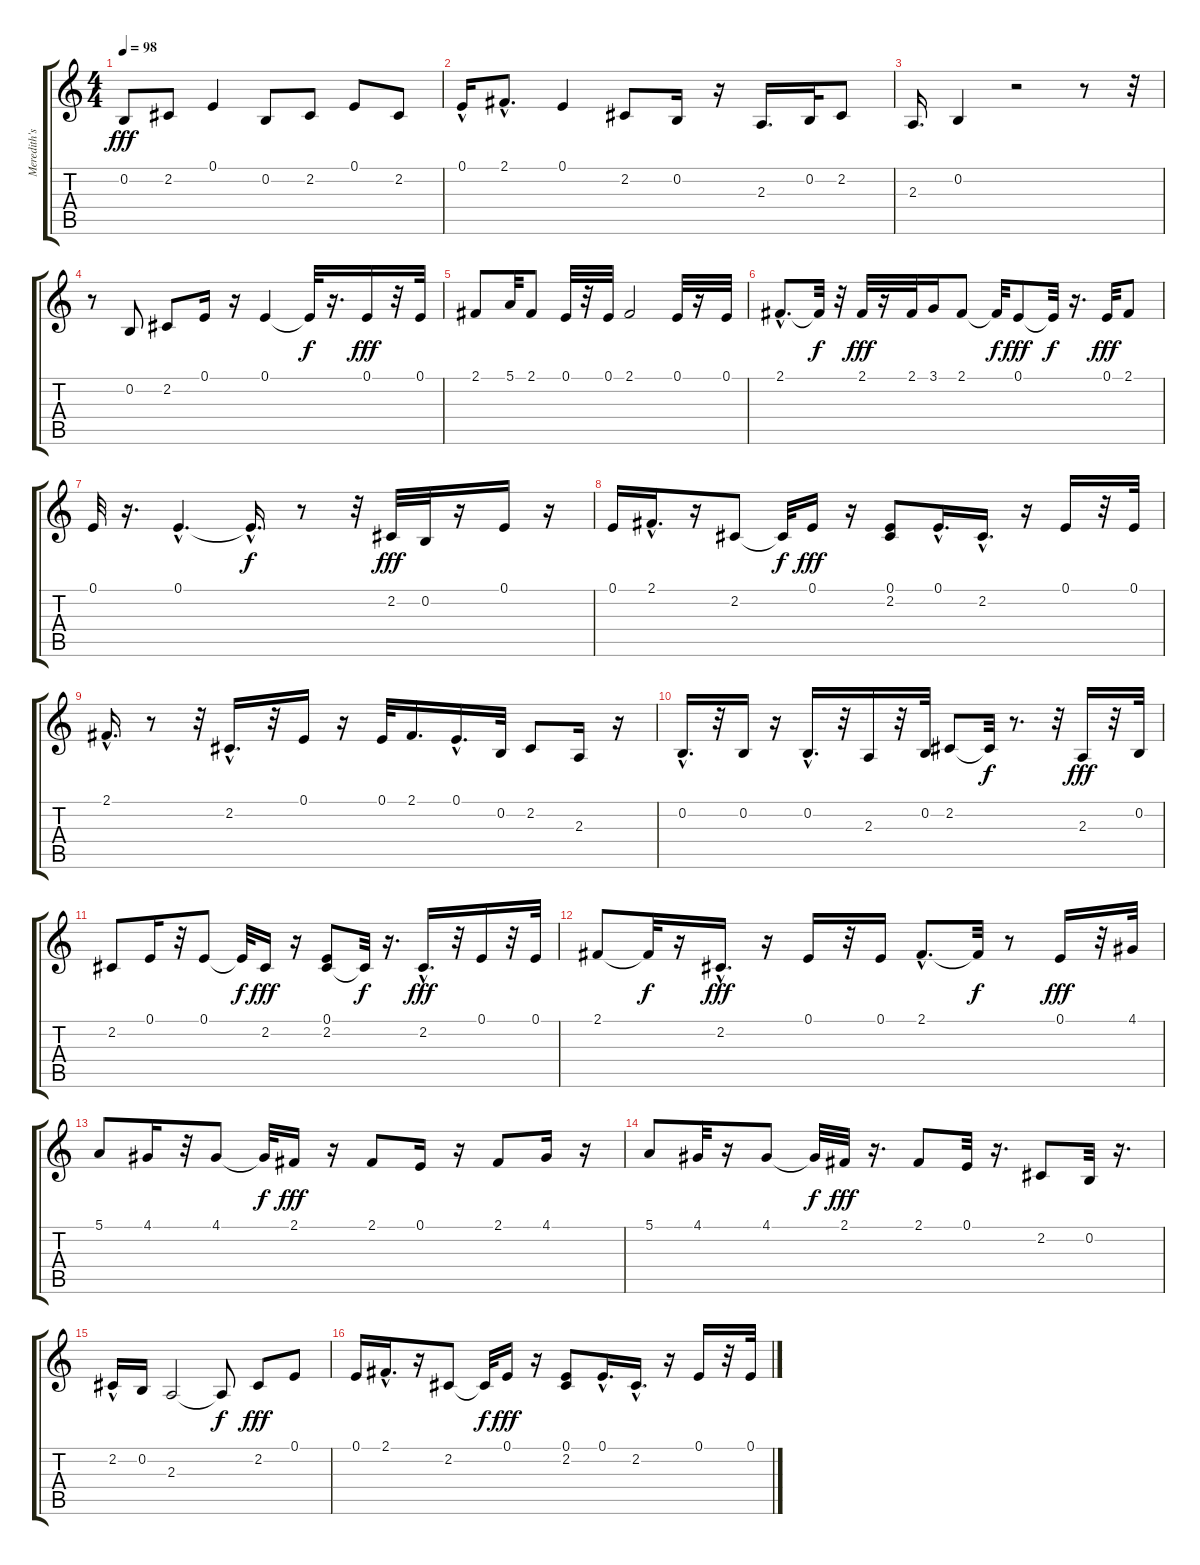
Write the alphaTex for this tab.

\track ("Meredith's Vocals" "Meredith's") {instrument baritonesax}
\staff {score tabs}
\tuning (E4 B3 G3 D3 A2 E2) {hide}
\ts (4 4)
\tempo 98
\clef g2
\ks c
0.2.8{dy fff} 2.2.8 0.1.4 0.2.8 2.2.8 0.1.8 2.2.8 |
0.1{hac}.16 2.1{hac}.8{d} 0.1.4 2.2.8 0.2.16 r.16 2.3.16{d} 0.2.32 2.2.8 |
2.3.16{d} 0.2.4 r.2 r.8 r.32 |
r.8 0.2.8 2.2.8 0.1.16 r.16 0.1.4 0.1{t}.32{dy f} r.16{d} 0.1.16{dy fff} r.32 0.1.32 |
2.1.8 5.1.32 2.1.8 0.1.32 r.32 0.1.32 2.1.2 0.1.32 r.16 0.1.32 |
2.1{hac}.8{d} 2.1{t}.32{dy f} r.32 2.1.32{dy fff} r.16 2.1.32 3.1.16 2.1.8 2.1{t}.32{dy f} 0.1.8{dy fff} 0.1{t}.32{dy f} r.16{d} 0.1.32{dy fff} 2.1.8 |
0.1.32 r.16{d} 0.1{hac}.4{d} 0.1{hac t}.16{d dy f} r.8 r.32 2.2.32{dy fff} 0.2.32 r.16 0.1.16 r.16 |
0.1.16 2.1{hac}.16{d} r.16 2.2.8 2.2{t}.32{dy f} 0.1.16{dy fff} r.16 (0.1 2.2).8 0.1{hac}.16{d} 2.2{hac}.16{d} r.16 0.1.16 r.32 0.1.32 |
2.1{hac}.16{d} r.8 r.32 2.2{hac}.16{d} r.32 0.1.16 r.16 0.1.32 2.1.16{d} 0.1{hac}.16{d} 0.2.32 2.2.8 2.3.16 r.16 |
0.2{hac}.16{d} r.32 0.2.16 r.16 0.2{hac}.16{d} r.32 2.3.16 r.32 0.2.32 2.2.8 2.2{t}.32{dy f} r.8{d} r.32 2.3.16{dy fff} r.32 0.2.32 |
2.2.8 0.1.16 r.32 0.1.8 0.1{t}.32{dy f} 2.2.16{dy fff} r.16 (0.1 2.2).8 2.2{t}.32{dy f} r.16{d} 2.2{hac}.16{d dy fff} r.32 0.1.16 r.32 0.1.32 |
2.1.8 2.1{t}.32{dy f} r.16 2.2{hac}.16{d dy fff} r.16 0.1.16 r.32 0.1.16 2.1{hac}.8{d} 2.1{t}.32{dy f} r.8 0.1.16{dy fff} r.32 4.1.32 |
5.1.8 4.1.16 r.32 4.1.8 4.1{t}.32{dy f} 2.1.16{dy fff} r.16 2.1.8 0.1.16 r.16 2.1.8 4.1.16 r.16 |
5.1.8 4.1.32 r.16 4.1.8 4.1{t}.32{dy f} 2.1.32{dy fff} r.16{d} 2.1.8 0.1.32 r.16{d} 2.2.8 0.2.32 r.16{d} |
2.2{hac}.16 0.2.16 2.3.2 2.3{t}.8{dy f} 2.2.8{dy fff} 0.1.8 |
0.1.16 2.1{hac}.16{d} r.16 2.2.8 2.2{t}.32{dy f} 0.1.16{dy fff} r.16 (0.1 2.2).8 0.1{hac}.16{d} 2.2{hac}.16{d} r.16 0.1.16 r.32 0.1.32
